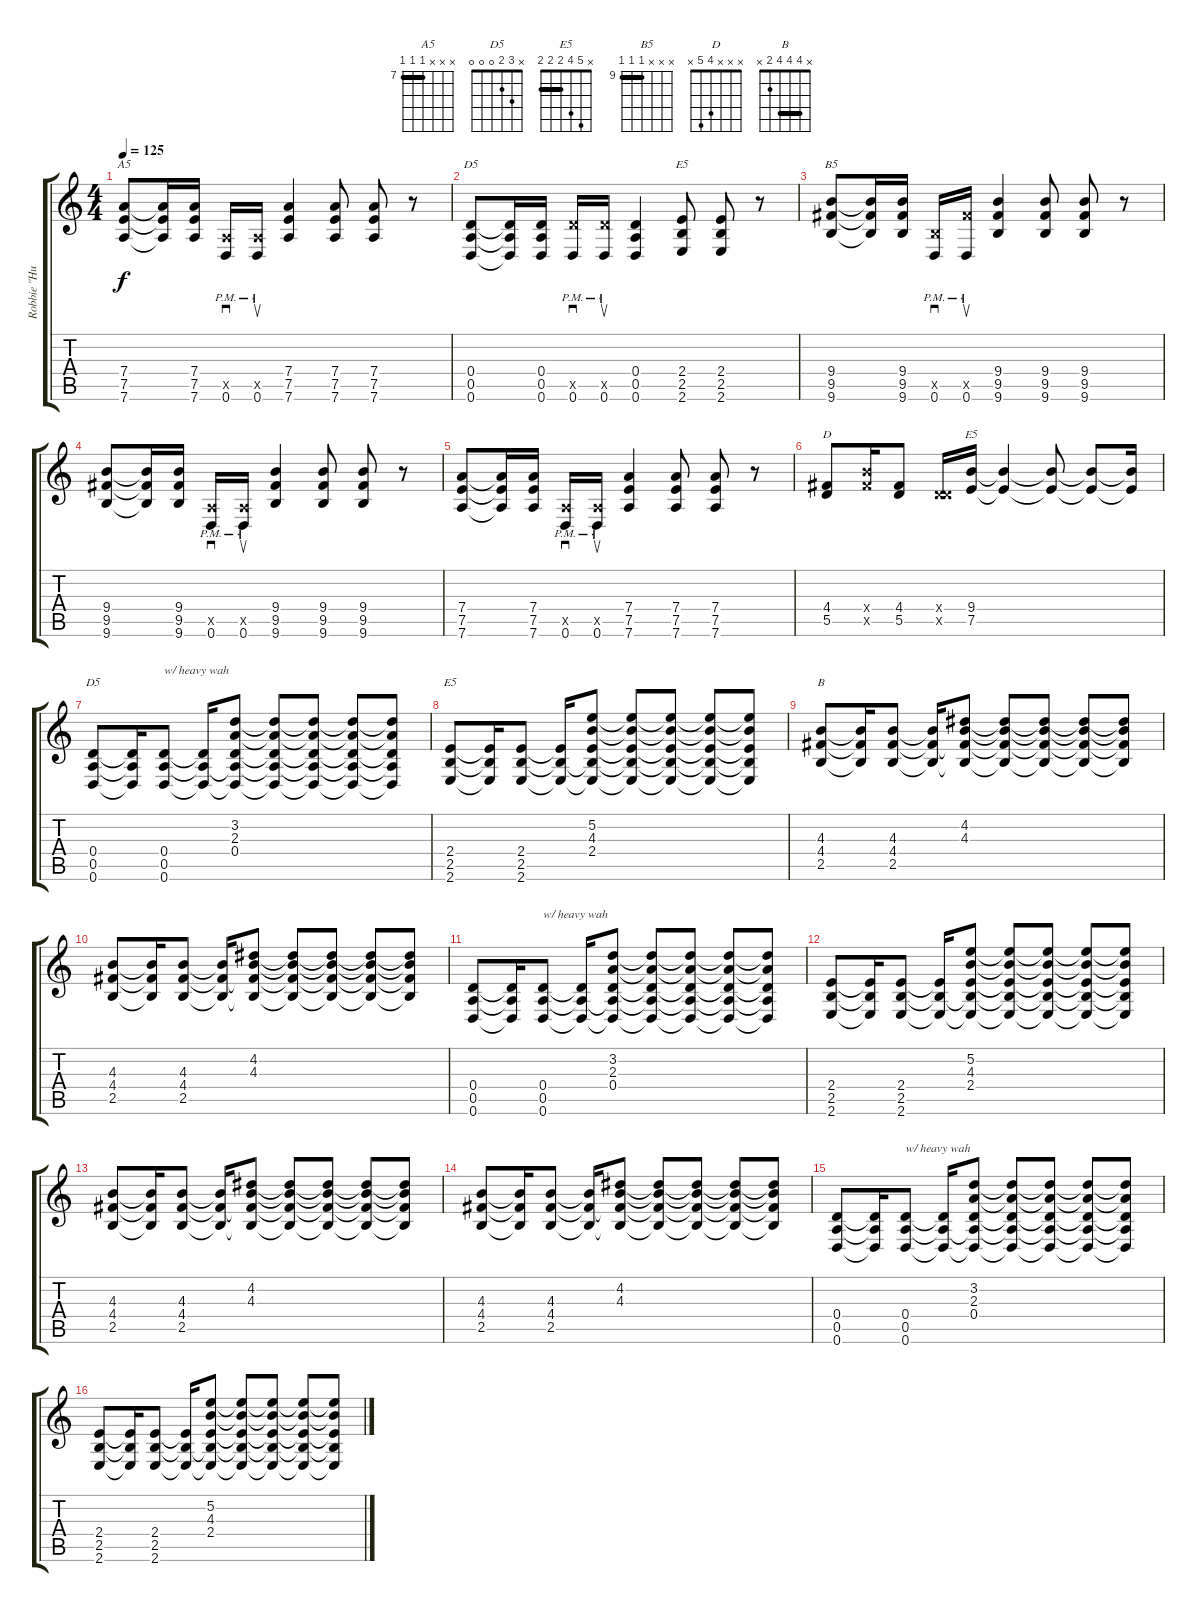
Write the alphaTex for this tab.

\track ("Robbie \"Huge\" Gunn" "Robbie \"Hu") {instrument distortionguitar}
\staff {score tabs}
\tuning (E4 B3 G3 D3 A2 D2) {hide}
\chord ("A5" x x x 7 7 7) {firstfret 7 barre 7}
\chord ("D5" x x x 0 0 0)
\chord ("E5" x x x 2 2 2) {barre 2}
\chord ("B5" x x x 9 9 9) {firstfret 9 barre 9}
\chord ("D" x x x 4 5 x)
\chord ("E5" x x x 9 7 x) {firstfret 7}
\chord ("D5" x 3 2 0 0 0)
\chord ("E5" x 5 4 2 2 2) {barre 2}
\chord ("B" x 4 4 4 2 x) {barre 4}
\ts (4 4)
\tempo 125
\clef g2
\ks c
(7.4 7.5 7.6).8{ch "A5" dy f} (7.4{t} 7.5{t} 7.6{t}).16 (7.4 7.5 7.6).16 (0.5{x} 0.6{pm}).16{sd} (0.5{x} 0.6{pm}).16{su} (7.4 7.5 7.6).4 (7.4 7.5 7.6).8 (7.4 7.5 7.6).8 r.8 |
(0.4 0.5 0.6).8{ch "D5"} (0.4{t} 0.5{t} 0.6{t}).16 (0.4 0.5 0.6).16 (5.5{x} 0.6{pm}).16{sd} (5.5{x} 0.6{pm}).16{su} (0.4 0.5 0.6).4 (2.4 2.5 2.6).8{ch "E5"} (2.4 2.5 2.6).8 r.8 |
(9.4 9.5 9.6).8{ch "B5"} (9.4{t} 9.5{t} 9.6{t}).16 (9.4 9.5 9.6).16 (2.5{x} 0.6{pm}).16{sd} (9.5{x} 0.6{pm}).16{su} (9.4 9.5 9.6).4 (9.4 9.5 9.6).8 (9.4 9.5 9.6).8 r.8 |
(9.4 9.5 9.6).8 (9.4{t} 9.5{t} 9.6{t}).16 (9.4 9.5 9.6).16 (0.5{x} 0.6{pm}).16{sd} (0.5{x} 0.6{pm}).16{su} (9.4 9.5 9.6).4 (9.4 9.5 9.6).8 (9.4 9.5 9.6).8 r.8 |
(7.4 7.5 7.6).8 (7.4{t} 7.5{t} 7.6{t}).16 (7.4 7.5 7.6).16 (0.5{x} 0.6{pm}).16{sd} (0.5{x} 0.6{pm}).16{su} (7.4 7.5 7.6).4 (7.4 7.5 7.6).8 (7.4 7.5 7.6).8 r.8 |
(4.4 5.5).8{ch "D"} (9.4{x} 9.5{x}).16 (4.4 5.5).8 (0.4{x} 5.5{x}).16 (9.4 7.5).16{ch "E5"} (9.4{t} 7.5{t}).4 (9.4{t} 7.5{t}).8 (9.4{t} 7.5{t}).8 (9.4{t} 7.5{t}).16 |
(0.4 0.5 0.6).8{ch "D5" instrument distortionguitar} (0.4{t} 0.5{t} 0.6{t}).16 (0.4 0.5 0.6).8{txt "w/ heavy wah"} (0.4{t} 0.5{t} 0.6{t}).16 (3.2 2.3 0.4 0.5{t} 0.6{t}).8 (3.2{t} 2.3{t} 0.4{t} 0.5{t} 0.6{t}).8 (3.2{t} 2.3{t} 0.4{t} 0.5{t} 0.6{t}).8 (3.2{t} 2.3{t} 0.4{t} 0.5{t} 0.6{t}).8 (3.2{t} 2.3{t} 0.4{t} 0.5{t} 0.6{t}).8 |
(2.4 2.5 2.6).8{ch "E5"} (2.4{t} 2.5{t} 2.6{t}).16 (2.4 2.5 2.6).8 (2.4{t} 2.5{t} 2.6{t}).16 (5.2 4.3 2.4 2.5{t} 2.6{t}).8 (5.2{t} 4.3{t} 2.4{t} 2.5{t} 2.6{t}).8 (5.2{t} 4.3{t} 2.4{t} 2.5{t} 2.6{t}).8 (5.2{t} 4.3{t} 2.4{t} 2.5{t} 2.6{t}).8 (5.2{t} 4.3{t} 2.4{t} 2.5{t} 2.6{t}).8 |
(4.3 4.4 2.5).8{ch "B"} (4.3{t} 4.4{t} 2.5{t}).16 (4.3 4.4 2.5).8 (4.3{t} 4.4{t} 2.5{t}).16 (4.2 4.3 4.4{t} 2.5{t}).8 (4.2{t} 4.3{t} 4.4{t} 2.5{t}).8 (4.2{t} 4.3{t} 4.4{t} 2.5{t}).8 (4.2{t} 4.3{t} 4.4{t} 2.5{t}).8 (4.2{t} 4.3{t} 4.4{t} 2.5{t}).8 |
(4.3 4.4 2.5).8 (4.3{t} 4.4{t} 2.5{t}).16 (4.3 4.4 2.5).8 (4.3{t} 4.4{t} 2.5{t}).16 (4.2 4.3 4.4{t} 2.5{t}).8 (4.2{t} 4.3{t} 4.4{t} 2.5{t}).8 (4.2{t} 4.3{t} 4.4{t} 2.5{t}).8 (4.2{t} 4.3{t} 4.4{t} 2.5{t}).8 (4.2{t} 4.3{t} 4.4{t} 2.5{t}).8 |
(0.4 0.5 0.6).8{instrument distortionguitar} (0.4{t} 0.5{t} 0.6{t}).16 (0.4 0.5 0.6).8{txt "w/ heavy wah"} (0.4{t} 0.5{t} 0.6{t}).16 (3.2 2.3 0.4 0.5{t} 0.6{t}).8 (3.2{t} 2.3{t} 0.4{t} 0.5{t} 0.6{t}).8 (3.2{t} 2.3{t} 0.4{t} 0.5{t} 0.6{t}).8 (3.2{t} 2.3{t} 0.4{t} 0.5{t} 0.6{t}).8 (3.2{t} 2.3{t} 0.4{t} 0.5{t} 0.6{t}).8 |
(2.4 2.5 2.6).8 (2.4{t} 2.5{t} 2.6{t}).16 (2.4 2.5 2.6).8 (2.4{t} 2.5{t} 2.6{t}).16 (5.2 4.3 2.4 2.5{t} 2.6{t}).8 (5.2{t} 4.3{t} 2.4{t} 2.5{t} 2.6{t}).8 (5.2{t} 4.3{t} 2.4{t} 2.5{t} 2.6{t}).8 (5.2{t} 4.3{t} 2.4{t} 2.5{t} 2.6{t}).8 (5.2{t} 4.3{t} 2.4{t} 2.5{t} 2.6{t}).8 |
(4.3 4.4 2.5).8 (4.3{t} 4.4{t} 2.5{t}).16 (4.3 4.4 2.5).8 (4.3{t} 4.4{t} 2.5{t}).16 (4.2 4.3 4.4{t} 2.5{t}).8 (4.2{t} 4.3{t} 4.4{t} 2.5{t}).8 (4.2{t} 4.3{t} 4.4{t} 2.5{t}).8 (4.2{t} 4.3{t} 4.4{t} 2.5{t}).8 (4.2{t} 4.3{t} 4.4{t} 2.5{t}).8 |
(4.3 4.4 2.5).8 (4.3{t} 4.4{t} 2.5{t}).16 (4.3 4.4 2.5).8 (4.3{t} 4.4{t} 2.5{t}).16 (4.2 4.3 4.4{t} 2.5{t}).8 (4.2{t} 4.3{t} 4.4{t} 2.5{t}).8 (4.2{t} 4.3{t} 4.4{t} 2.5{t}).8 (4.2{t} 4.3{t} 4.4{t} 2.5{t}).8 (4.2{t} 4.3{t} 4.4{t} 2.5{t}).8 |
(0.4 0.5 0.6).8{instrument distortionguitar} (0.4{t} 0.5{t} 0.6{t}).16 (0.4 0.5 0.6).8{txt "w/ heavy wah"} (0.4{t} 0.5{t} 0.6{t}).16 (3.2 2.3 0.4 0.5{t} 0.6{t}).8 (3.2{t} 2.3{t} 0.4{t} 0.5{t} 0.6{t}).8 (3.2{t} 2.3{t} 0.4{t} 0.5{t} 0.6{t}).8 (3.2{t} 2.3{t} 0.4{t} 0.5{t} 0.6{t}).8 (3.2{t} 2.3{t} 0.4{t} 0.5{t} 0.6{t}).8 |
(2.4 2.5 2.6).8 (2.4{t} 2.5{t} 2.6{t}).16 (2.4 2.5 2.6).8 (2.4{t} 2.5{t} 2.6{t}).16 (5.2 4.3 2.4 2.5{t} 2.6{t}).8 (5.2{t} 4.3{t} 2.4{t} 2.5{t} 2.6{t}).8 (5.2{t} 4.3{t} 2.4{t} 2.5{t} 2.6{t}).8 (5.2{t} 4.3{t} 2.4{t} 2.5{t} 2.6{t}).8 (5.2{t} 4.3{t} 2.4{t} 2.5{t} 2.6{t}).8
